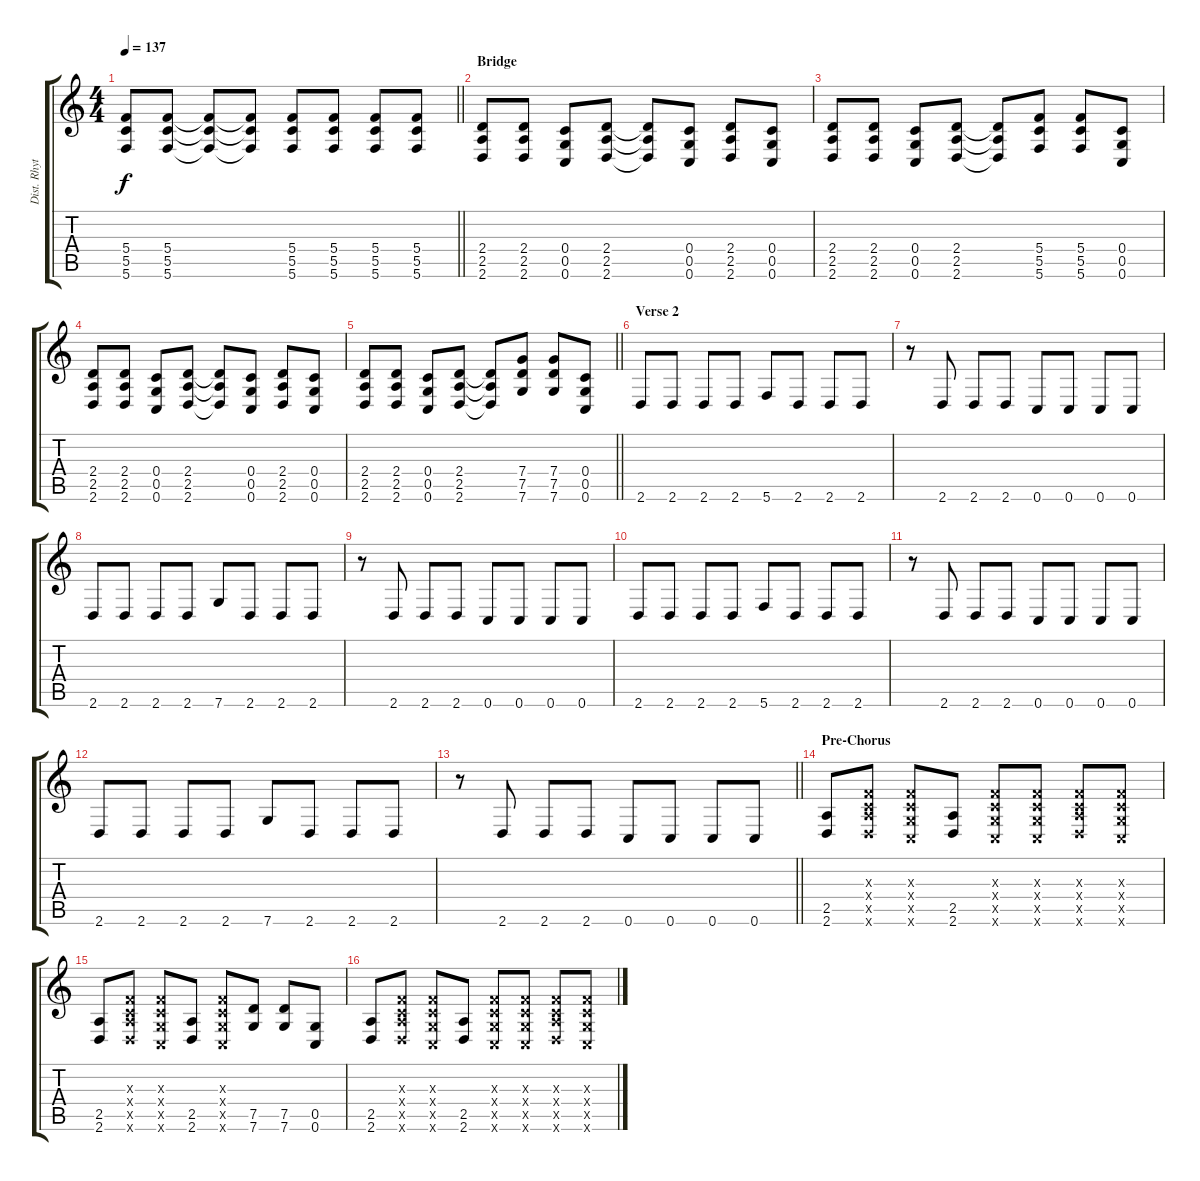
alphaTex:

\track ("Dist. Rhytm Guitar [R]" "Dist. Rhyt") {instrument distortionguitar}
\staff {score tabs}
\tuning (D4 A3 F3 C3 G2 C2) {hide}
\ts (4 4)
\tempo 137
\clef g2
\barLineRight lightlight
\ks c
(5.4{t} 5.5{t} 5.6{t}).8{dy f} (5.4 5.5 5.6).8 (5.4{t} 5.5{t} 5.6{t}).8 (5.4{t} 5.5{t} 5.6{t}).8 (5.4 5.5 5.6).8 (5.4 5.5 5.6).8 (5.4 5.5 5.6).8 (5.4 5.5 5.6).8 |
\section ("" "Bridge")
(2.4 2.5 2.6).8 (2.4 2.5 2.6).8 (0.4 0.5 0.6).8 (2.4 2.5 2.6).8 (2.4{t} 2.5{t} 2.6{t}).8 (0.4 0.5 0.6).8 (2.4 2.5 2.6).8 (0.4 0.5 0.6).8 |
(2.4 2.5 2.6).8 (2.4 2.5 2.6).8 (0.4 0.5 0.6).8 (2.4 2.5 2.6).8 (2.4{t} 2.5{t} 2.6{t}).8 (5.4 5.5 5.6).8 (5.4 5.5 5.6).8 (0.4 0.5 0.6).8 |
(2.4 2.5 2.6).8 (2.4 2.5 2.6).8 (0.4 0.5 0.6).8 (2.4 2.5 2.6).8 (2.4{t} 2.5{t} 2.6{t}).8 (0.4 0.5 0.6).8 (2.4 2.5 2.6).8 (0.4 0.5 0.6).8 |
\barLineRight lightlight
(2.4 2.5 2.6).8 (2.4 2.5 2.6).8 (0.4 0.5 0.6).8 (2.4 2.5 2.6).8 (2.4{t} 2.5{t} 2.6{t}).8 (7.4 7.5 7.6).8 (7.4 7.5 7.6).8 (0.4 0.5 0.6).8 |
\section ("" "Verse 2")
2.6.8 2.6.8 2.6.8 2.6.8 5.6.8 2.6.8 2.6.8 2.6.8 |
r.8 2.6.8 2.6.8 2.6.8 0.6.8 0.6.8 0.6.8 0.6.8 |
2.6.8 2.6.8 2.6.8 2.6.8 7.6.8 2.6.8 2.6.8 2.6.8 |
r.8 2.6.8 2.6.8 2.6.8 0.6.8 0.6.8 0.6.8 0.6.8 |
2.6.8 2.6.8 2.6.8 2.6.8 5.6.8 2.6.8 2.6.8 2.6.8 |
r.8 2.6.8 2.6.8 2.6.8 0.6.8 0.6.8 0.6.8 0.6.8 |
2.6.8 2.6.8 2.6.8 2.6.8 7.6.8 2.6.8 2.6.8 2.6.8 |
\barLineRight lightlight
r.8 2.6.8 2.6.8 2.6.8 0.6.8 0.6.8 0.6.8 0.6.8 |
\section ("" "Pre-Chorus")
(2.5 2.6).8 (0.3{x} 0.4{x} 2.5{x} 2.6{x}).8 (0.3{x} 0.4{x} 0.5{x} 0.6{x}).8 (2.5 2.6).8 (0.3{x} 0.4{x} 0.5{x} 0.6{x}).8 (0.3{x} 0.4{x} 0.5{x} 0.6{x}).8 (0.3{x} 0.4{x} 2.5{x} 2.6{x}).8 (0.3{x} 0.4{x} 0.5{x} 0.6{x}).8 |
(2.5 2.6).8 (0.3{x} 0.4{x} 2.5{x} 2.6{x}).8 (0.3{x} 0.4{x} 0.5{x} 0.6{x}).8 (2.5 2.6).8 (0.3{x} 0.4{x} 0.5{x} 0.6{x}).8 (7.5 7.6).8 (7.5 7.6).8 (0.5 0.6).8 |
(2.5 2.6).8 (0.3{x} 0.4{x} 2.5{x} 2.6{x}).8 (0.3{x} 0.4{x} 0.5{x} 0.6{x}).8 (2.5 2.6).8 (0.3{x} 0.4{x} 0.5{x} 0.6{x}).8 (0.3{x} 0.4{x} 0.5{x} 0.6{x}).8 (0.3{x} 0.4{x} 2.5{x} 2.6{x}).8 (0.3{x} 0.4{x} 0.5{x} 0.6{x}).8
